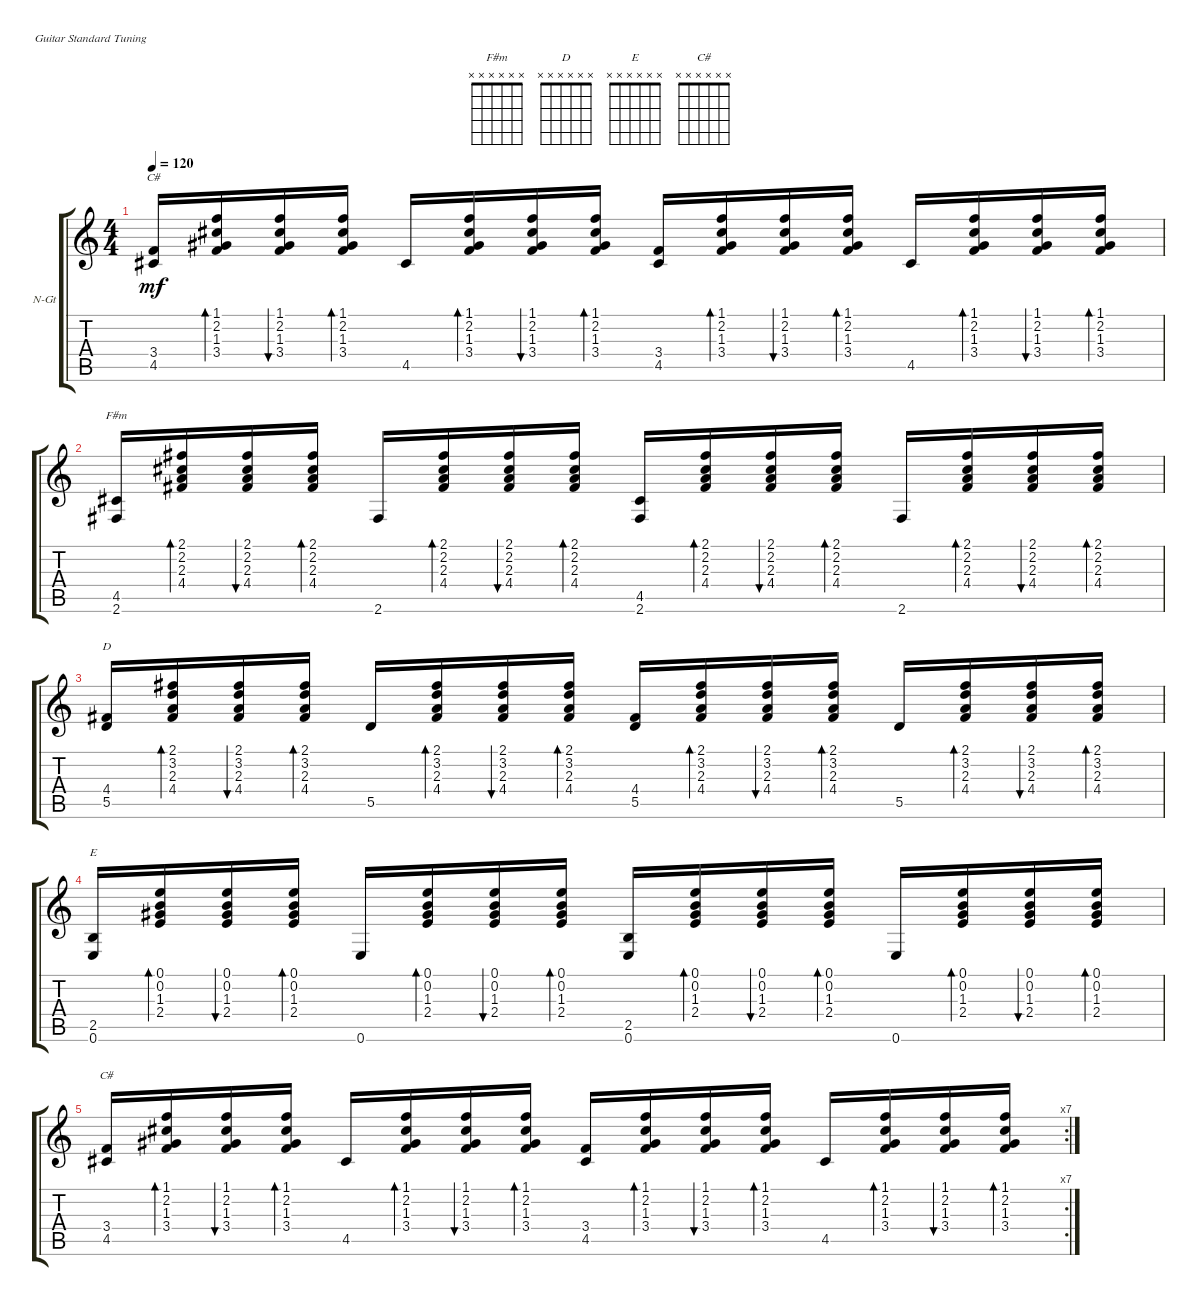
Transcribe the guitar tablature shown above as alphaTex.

\defaultSystemsLayout 4
\bracketExtendMode groupsimilarinstruments
\firstSystemTrackNameOrientation horizontal
\otherSystemsTrackNameOrientation horizontal
\track ("Rhythm Guitar" "N-Gt") {instrument electricguitarmuted}
\staff {score tabs}
\tuning (E4 B3 G3 D3 A2 E2)
\chord ("F#m" x x x x x x)
\chord ("D" x x x x x x)
\chord ("E" x x x x x x)
\chord ("C#" x x x x x x)
\ts (4 4)
\tempo 120
\clef g2
\ks c
(4.5 3.4).16{ch "C#" dy mf} (3.4 1.3 2.2 1.1).16{bd 30} (3.4 1.3 2.2 1.1).16{bu 30} (3.4 1.3 2.2 1.1).16{bd 30} 4.5.16 (3.4 1.3 2.2 1.1).16{bd 30} (3.4 1.3 2.2 1.1).16{bu 30} (3.4 1.3 2.2 1.1).16{bd 30} (4.5 3.4).16 (3.4 1.3 2.2 1.1).16{bd 30} (3.4 1.3 2.2 1.1).16{bu 30} (3.4 1.3 2.2 1.1).16{bd 30} 4.5.16 (3.4 1.3 2.2 1.1).16{bd 30} (3.4 1.3 2.2 1.1).16{bu 30} (3.4 1.3 2.2 1.1).16{bd 30} |
(2.6 4.5).16{ch "F#m"} (4.4 2.3 2.2 2.1).16{bd 30} (2.1 2.2 2.3 4.4).16{bu 30} (4.4 2.3 2.2 2.1).16{bd 30} 2.6.16 (4.4 2.3 2.2 2.1).16{bd 30} (2.1 2.2 2.3 4.4).16{bu 30} (4.4 2.3 2.2 2.1).16{bd 30} (2.6 4.5).16 (4.4 2.3 2.2 2.1).16{bd 30} (2.1 2.2 2.3 4.4).16{bu 30} (4.4 2.3 2.2 2.1).16{bd 30} 2.6.16 (4.4 2.3 2.2 2.1).16{bd 30} (2.1 2.2 2.3 4.4).16{bu 30} (4.4 2.3 2.2 2.1).16{bd 30} |
(5.5 4.4).16{ch "D"} (2.3 3.2 2.1 4.4).16{bd 30} (2.3 3.2 2.1 4.4).16{bu 30} (2.3 2.1 3.2 4.4).16{bd 30} 5.5.16 (2.3 3.2 2.1 4.4).16{bd 30} (2.3 3.2 2.1 4.4).16{bu 30} (2.3 2.1 3.2 4.4).16{bd 30} (5.5 4.4).16 (2.3 3.2 2.1 4.4).16{bd 30} (2.3 3.2 2.1 4.4).16{bu 30} (2.3 2.1 3.2 4.4).16{bd 30} 5.5.16 (2.3 3.2 2.1 4.4).16{bd 30} (2.3 3.2 2.1 4.4).16{bu 30} (2.3 2.1 3.2 4.4).16{bd 30} |
(0.6 2.5).16{ch "E"} (2.4 1.3 0.2 0.1).16{bd 30} (2.4 1.3 0.2 0.1).16{bu 30} (2.4 1.3 0.2 0.1).16{bd 30} 0.6.16 (2.4 1.3 0.2 0.1).16{bd 30} (2.4 1.3 0.2 0.1).16{bu 30} (2.4 1.3 0.2 0.1).16{bd 30} (0.6 2.5).16 (2.4 1.3 0.2 0.1).16{bd 30} (2.4 1.3 0.2 0.1).16{bu 30} (2.4 1.3 0.2 0.1).16{bd 30} 0.6.16 (2.4 1.3 0.2 0.1).16{bd 30} (2.4 1.3 0.2 0.1).16{bu 30} (2.4 1.3 0.2 0.1).16{bd 30} |
\rc 7
(4.5 3.4).16{ch "C#"} (3.4 1.3 2.2 1.1).16{bd 30} (3.4 1.3 2.2 1.1).16{bu 30} (3.4 1.3 2.2 1.1).16{bd 30} 4.5.16 (3.4 1.3 2.2 1.1).16{bd 30} (3.4 1.3 2.2 1.1).16{bu 30} (3.4 1.3 2.2 1.1).16{bd 30} (4.5 3.4).16 (3.4 1.3 2.2 1.1).16{bd 30} (3.4 1.3 2.2 1.1).16{bu 30} (3.4 1.3 2.2 1.1).16{bd 30} 4.5.16 (3.4 1.3 2.2 1.1).16{bd 30} (3.4 1.3 2.2 1.1).16{bu 30} (3.4 1.3 2.2 1.1).16{bd 30}
